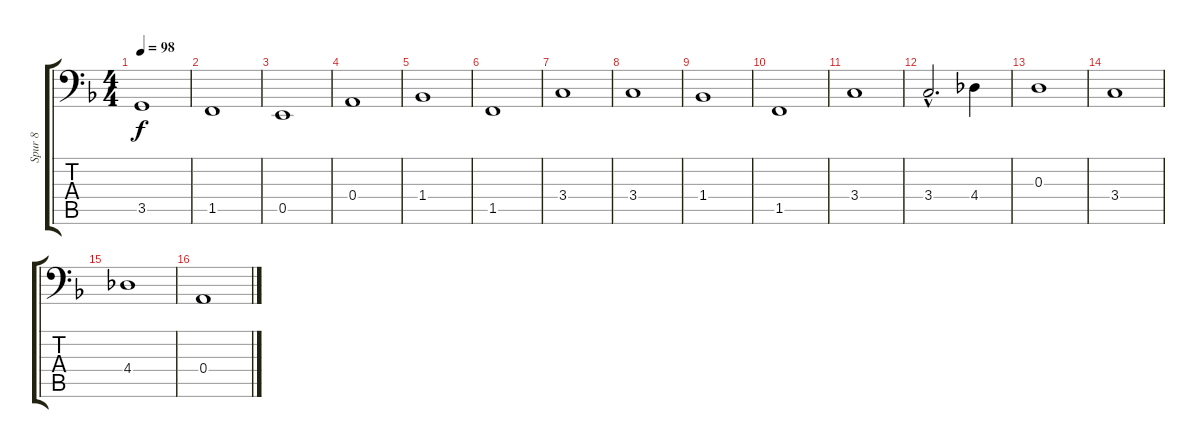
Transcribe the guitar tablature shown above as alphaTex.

\track ("Spur 8" "Spur 8") {instrument electricbasspick}
\staff {score tabs}
\tuning (C3 G2 D2 A1 E1 B0) {hide}
\ts (4 4)
\tempo 98
\clef f4
\ks dminor
3.5.1{dy f} |
1.5.1 |
0.5.1 |
0.4.1 |
1.4.1 |
1.5.1 |
3.4.1 |
3.4.1 |
1.4.1 |
1.5.1 |
3.4.1 |
3.4{hac}.2{d} 4.4.4 |
0.3.1 |
3.4.1 |
4.4.1 |
0.4.1
